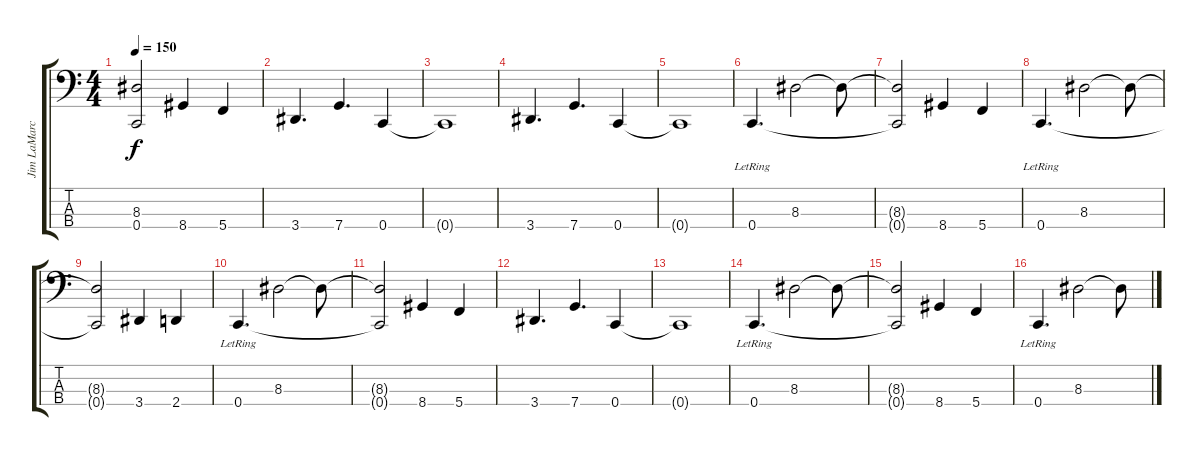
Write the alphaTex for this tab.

\track ("Jim LaMarca" "Jim LaMarc") {instrument electricbasspick}
\staff {score tabs}
\tuning (F2 C2 G1 C1) {hide}
\ts (4 4)
\tempo 150
\clef f4
\ks c
(8.3{t} 0.4{t}).2{dy f} 8.4.4 5.4.4 |
3.4.4{d} 7.4.4{d} 0.4.4 |
0.4{t}.1 |
3.4.4{d} 7.4.4{d} 0.4.4 |
0.4{t}.1 |
0.4{lr}.4{d} 8.3.2 8.3{t}.8 |
(8.3{t} 0.4{t}).2 8.4.4 5.4.4 |
0.4{lr}.4{d} 8.3.2 8.3{t}.8 |
(8.3{t} 0.4{t}).2 3.4.4 2.4.4 |
0.4{lr}.4{d} 8.3.2 8.3{t}.8 |
(8.3{t} 0.4{t}).2 8.4.4 5.4.4 |
3.4.4{d} 7.4.4{d} 0.4.4 |
0.4{t}.1 |
0.4{lr}.4{d} 8.3.2 8.3{t}.8 |
(8.3{t} 0.4{t}).2 8.4.4 5.4.4 |
0.4{lr}.4{d} 8.3.2 8.3{t}.8
